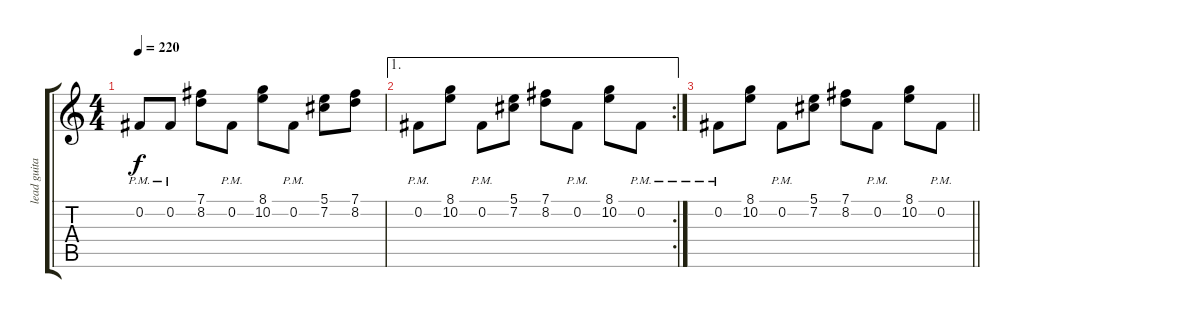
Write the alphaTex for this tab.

\track ("lead guitar" "lead guita") {instrument distortionguitar}
\staff {score tabs}
\tuning (B3 Gb3 D3 A2 E2 B1) {hide}
\ts (4 4)
\tempo 220
\clef g2
\ks c
0.2{pm}.8{dy f} 0.2{pm}.8 (7.1 8.2).8 0.2{pm}.8 (8.1 10.2).8 0.2{pm}.8 (5.1 7.2).8 (7.1 8.2).8 |
\ae 1
\rc 2
0.2{pm}.8 (8.1 10.2).8 0.2{pm}.8 (5.1 7.2).8 (7.1 8.2).8 0.2{pm}.8 (8.1 10.2).8 0.2{pm}.8 |
\barLineRight lightlight
0.2{pm}.8 (8.1 10.2).8 0.2{pm}.8 (5.1 7.2).8 (7.1 8.2).8 0.2{pm}.8 (8.1 10.2).8 0.2{pm}.8
